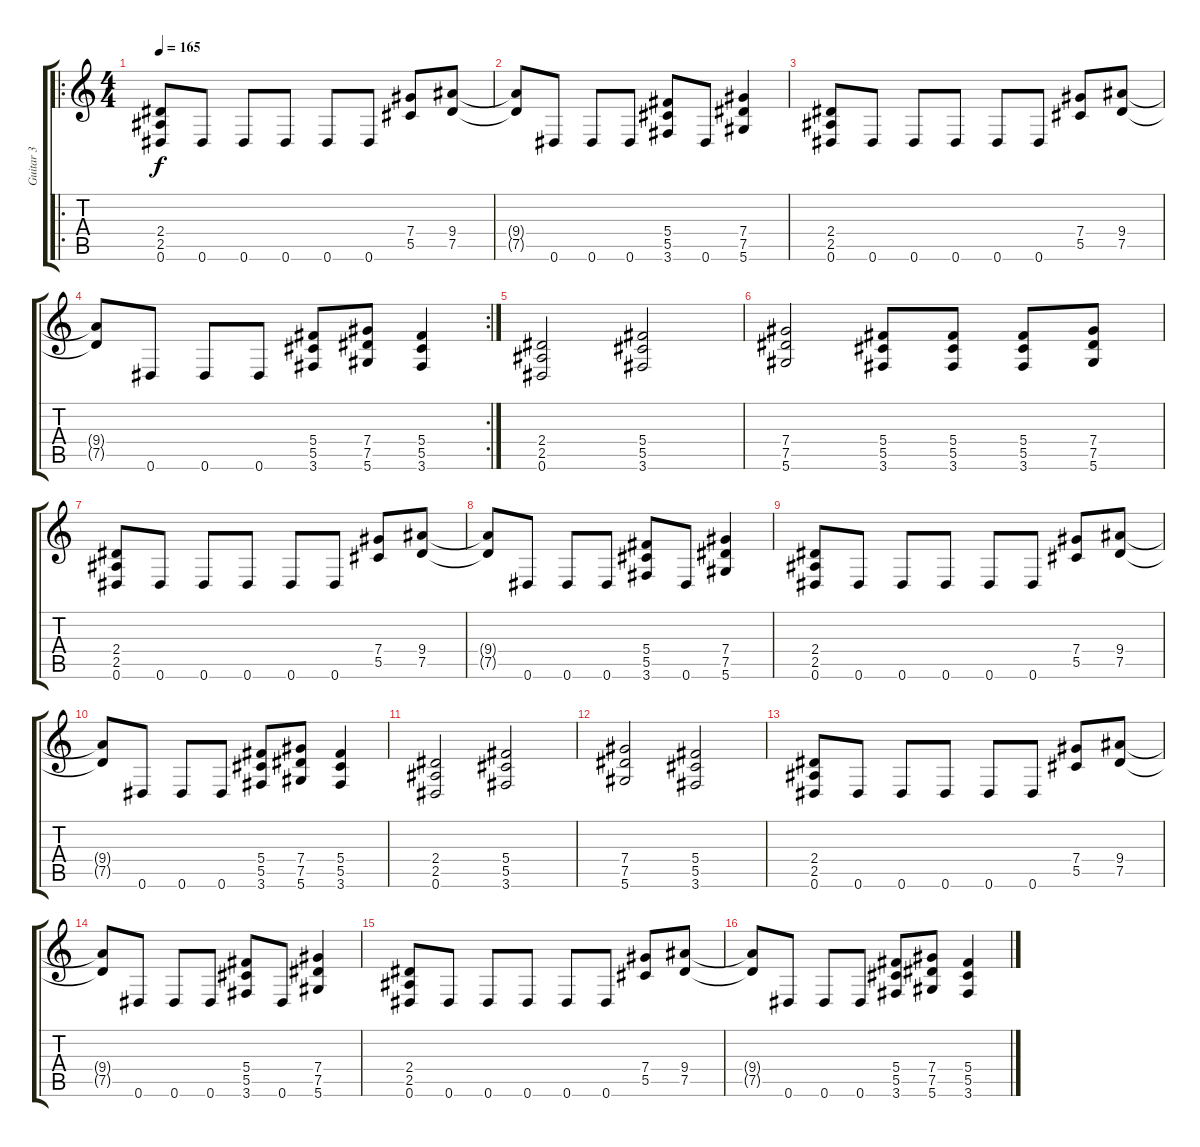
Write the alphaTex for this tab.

\track ("Guitar 3" "Guitar 3") {instrument distortionguitar}
\staff {score tabs}
\tuning (Eb4 Bb3 Gb3 Db3 Ab2 Eb2) {hide}
\ro
\ts (4 4)
\tempo 165
\clef g2
\ks c
(2.4 2.5 0.6).8{dy f} 0.6.8 0.6.8 0.6.8 0.6.8 0.6.8 (7.4 5.5).8 (9.4 7.5).8 |
(9.4{t} 7.5{t}).8 0.6.8 0.6.8 0.6.8 (5.4 5.5 3.6).8 0.6.8 (7.4 7.5 5.6).4 |
(2.4 2.5 0.6).8 0.6.8 0.6.8 0.6.8 0.6.8 0.6.8 (7.4 5.5).8 (9.4 7.5).8 |
\rc 2
(9.4{t} 7.5{t}).8 0.6.8 0.6.8 0.6.8 (5.4 5.5 3.6).8 (7.4 7.5 5.6).8 (5.4 5.5 3.6).4 |
(2.4 2.5 0.6).2 (5.4 5.5 3.6).2 |
(7.4 7.5 5.6).2 (5.4 5.5 3.6).8 (5.4 5.5 3.6).8 (5.4 5.5 3.6).8 (7.4 7.5 5.6).8 |
(2.4 2.5 0.6).8 0.6.8 0.6.8 0.6.8 0.6.8 0.6.8 (7.4 5.5).8 (9.4 7.5).8 |
(9.4{t} 7.5{t}).8 0.6.8 0.6.8 0.6.8 (5.4 5.5 3.6).8 0.6.8 (7.4 7.5 5.6).4 |
(2.4 2.5 0.6).8 0.6.8 0.6.8 0.6.8 0.6.8 0.6.8 (7.4 5.5).8 (9.4 7.5).8 |
(9.4{t} 7.5{t}).8 0.6.8 0.6.8 0.6.8 (5.4 5.5 3.6).8 (7.4 7.5 5.6).8 (5.4 5.5 3.6).4 |
(2.4 2.5 0.6).2 (5.4 5.5 3.6).2 |
(7.4 7.5 5.6).2 (5.4 5.5 3.6).2 |
(2.4 2.5 0.6).8 0.6.8 0.6.8 0.6.8 0.6.8 0.6.8 (7.4 5.5).8 (9.4 7.5).8 |
(9.4{t} 7.5{t}).8 0.6.8 0.6.8 0.6.8 (5.4 5.5 3.6).8 0.6.8 (7.4 7.5 5.6).4 |
(2.4 2.5 0.6).8 0.6.8 0.6.8 0.6.8 0.6.8 0.6.8 (7.4 5.5).8 (9.4 7.5).8 |
(9.4{t} 7.5{t}).8 0.6.8 0.6.8 0.6.8 (5.4 5.5 3.6).8 (7.4 7.5 5.6).8 (5.4 5.5 3.6).4
